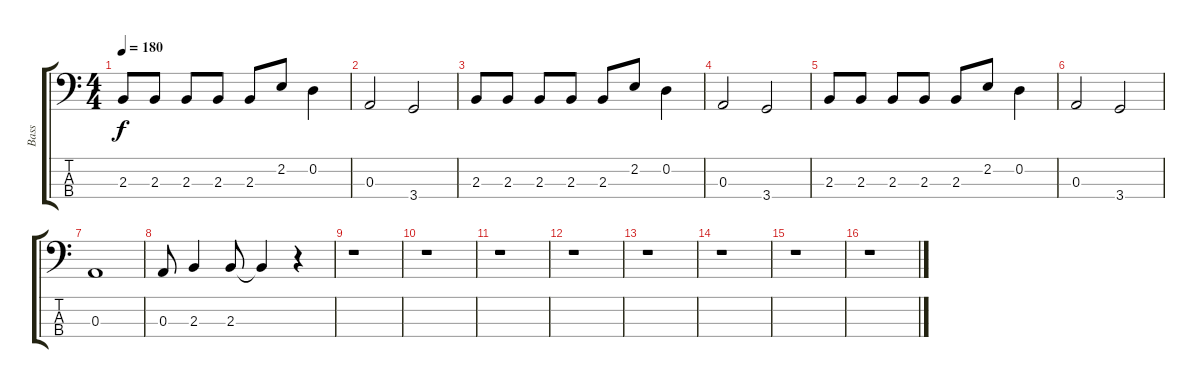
\track ("Bass" "Bass") {instrument electricbasspick}
\staff {score tabs}
\tuning (G2 D2 A1 E1) {hide}
\ts (4 4)
\tempo 180
\clef f4
\ks c
2.3.8{dy f} 2.3.8 2.3.8 2.3.8 2.3.8 2.2.8 0.2.4 |
0.3.2 3.4.2 |
2.3.8 2.3.8 2.3.8 2.3.8 2.3.8 2.2.8 0.2.4 |
0.3.2 3.4.2 |
2.3.8 2.3.8 2.3.8 2.3.8 2.3.8 2.2.8 0.2.4 |
0.3.2 3.4.2 |
0.3.1 |
0.3.8 2.3.4 2.3.8 2.3{t}.4 r.4 |
r.1 |
r.1 |
r.1 |
r.1 |
r.1 |
r.1 |
r.1 |
r.1
